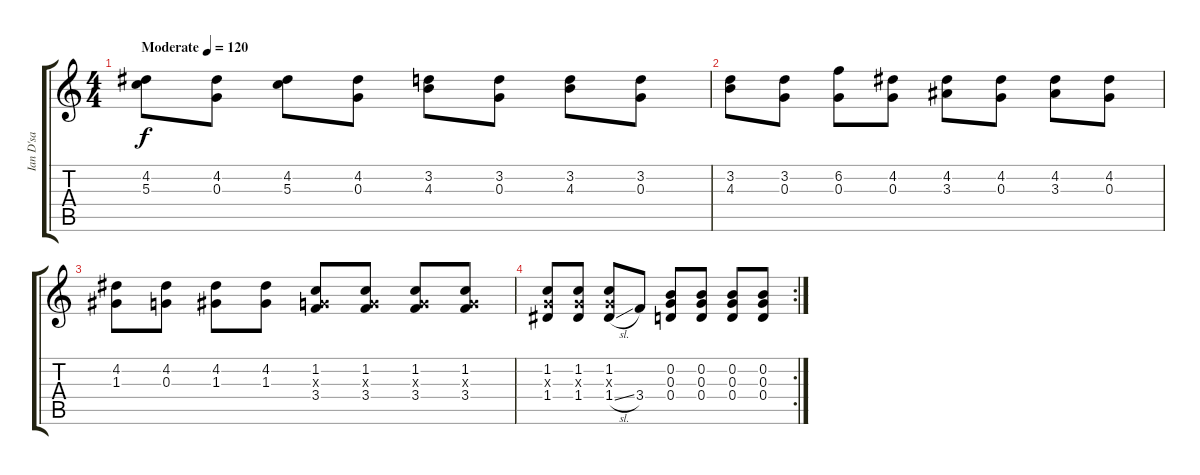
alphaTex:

\track ("Ian D'sa" "Ian D'sa") {instrument overdrivenguitar}
\staff {score tabs}
\tuning (E4 B3 G3 D3 A2 E2) {hide}
\ts (4 4)
\tempo (120 "Moderate")
\clef g2
\ks c
(4.2 5.3).8{dy f instrument overdrivenguitar} (4.2 0.3).8 (4.2 5.3).8 (4.2 0.3).8 (3.2 4.3).8 (3.2 0.3).8 (3.2 4.3).8 (3.2 0.3).8 |
(3.2 4.3).8 (3.2 0.3).8 (6.2 0.3).8 (4.2 0.3).8 (4.2 3.3).8 (4.2 0.3).8 (4.2 3.3).8 (4.2 0.3).8 |
(4.2 1.3).8 (4.2 0.3).8 (4.2 1.3).8 (4.2 1.3).8 (1.2 0.3{x} 3.4).8 (1.2 0.3{x} 3.4).8 (1.2 0.3{x} 3.4).8 (1.2 0.3{x} 3.4).8 |
\rc 2
(1.2 0.3{x} 1.4).8 (1.2 0.3{x} 1.4).8 (1.2 0.3{x} 1.4{sl}).8 3.4.8 (0.2 0.3 0.4).8 (0.2 0.3 0.4).8 (0.2 0.3 0.4).8 (0.2 0.3 0.4).8
